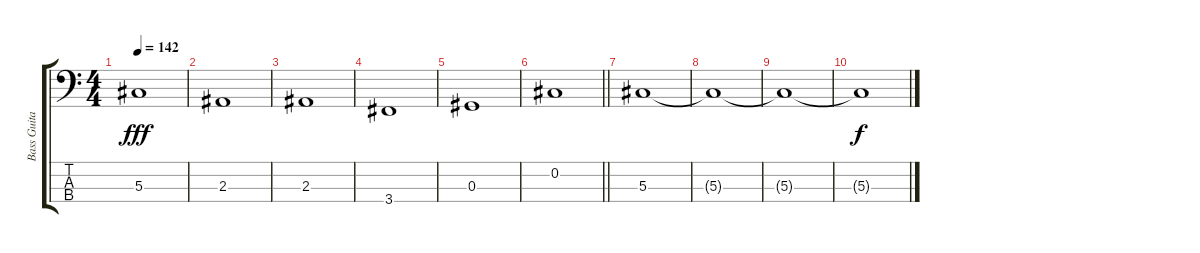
\track ("Bass Guitar" "Bass Guita") {instrument electricbassfinger}
\staff {score tabs}
\tuning (Gb2 Db2 Ab1 Eb1) {hide}
\ts (4 4)
\tempo 142
\clef f4
\ks c
5.3{t}.1{dy fff} |
2.3.1 |
2.3.1 |
3.4.1 |
0.3.1 |
\barLineRight lightlight
0.2.1 |
5.3.1 |
5.3{t}.1 |
5.3{t}.1 |
5.3{t}.1{dy f}
